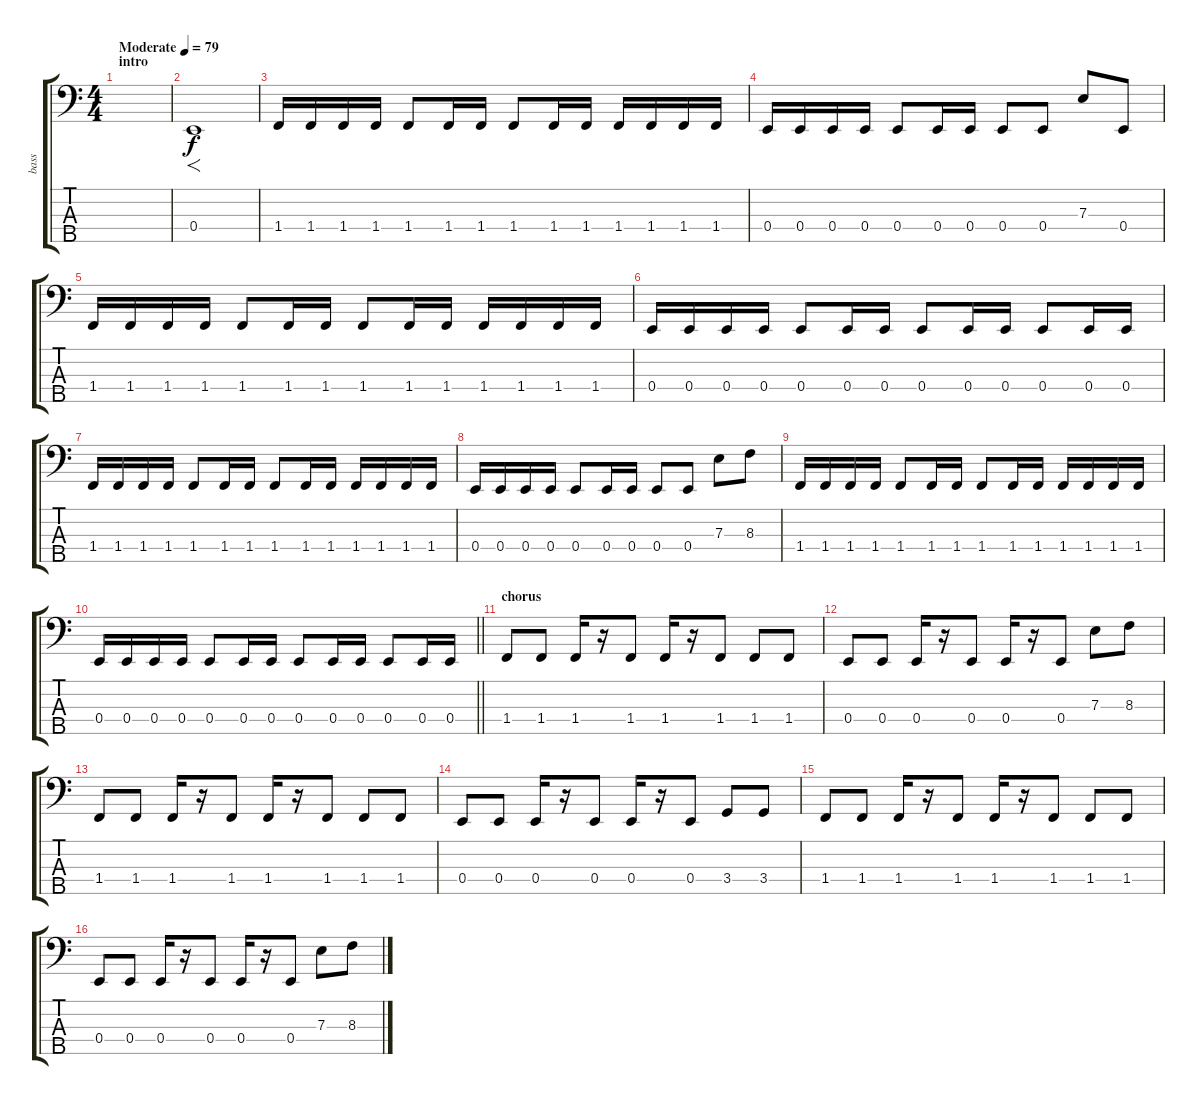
\track ("bass" "bass") {instrument electricbasspick}
\staff {score tabs}
\tuning (G2 D2 A1 E1 B0) {hide}
\ts (4 4)
\section ("" "intro")
\tempo (79 "Moderate")
\clef f4
\ks c
|
0.4.1{f} |
1.4.16 1.4.16 1.4.16 1.4.16 1.4.8 1.4.16 1.4.16 1.4.8 1.4.16 1.4.16 1.4.16 1.4.16 1.4.16 1.4.16 |
0.4.16 0.4.16 0.4.16 0.4.16 0.4.8 0.4.16 0.4.16 0.4.8 0.4.8 7.3.8 0.4.8 |
1.4.16 1.4.16 1.4.16 1.4.16 1.4.8 1.4.16 1.4.16 1.4.8 1.4.16 1.4.16 1.4.16 1.4.16 1.4.16 1.4.16 |
0.4.16 0.4.16 0.4.16 0.4.16 0.4.8 0.4.16 0.4.16 0.4.8 0.4.16 0.4.16 0.4.8 0.4.16 0.4.16 |
1.4.16 1.4.16 1.4.16 1.4.16 1.4.8 1.4.16 1.4.16 1.4.8 1.4.16 1.4.16 1.4.16 1.4.16 1.4.16 1.4.16 |
0.4.16 0.4.16 0.4.16 0.4.16 0.4.8 0.4.16 0.4.16 0.4.8 0.4.8 7.3.8 8.3.8 |
1.4.16 1.4.16 1.4.16 1.4.16 1.4.8 1.4.16 1.4.16 1.4.8 1.4.16 1.4.16 1.4.16 1.4.16 1.4.16 1.4.16 |
\barLineRight lightlight
0.4.16 0.4.16 0.4.16 0.4.16 0.4.8 0.4.16 0.4.16 0.4.8 0.4.16 0.4.16 0.4.8 0.4.16 0.4.16 |
\section ("" "chorus")
1.4.8 1.4.8 1.4.16 r.16 1.4.8 1.4.16 r.16 1.4.8 1.4.8 1.4.8 |
0.4.8 0.4.8 0.4.16 r.16 0.4.8 0.4.16 r.16 0.4.8 7.3.8 8.3.8 |
1.4.8 1.4.8 1.4.16 r.16 1.4.8 1.4.16 r.16 1.4.8 1.4.8 1.4.8 |
0.4.8 0.4.8 0.4.16 r.16 0.4.8 0.4.16 r.16 0.4.8 3.4.8 3.4.8 |
1.4.8 1.4.8 1.4.16 r.16 1.4.8 1.4.16 r.16 1.4.8 1.4.8 1.4.8 |
0.4.8 0.4.8 0.4.16 r.16 0.4.8 0.4.16 r.16 0.4.8 7.3.8 8.3.8
